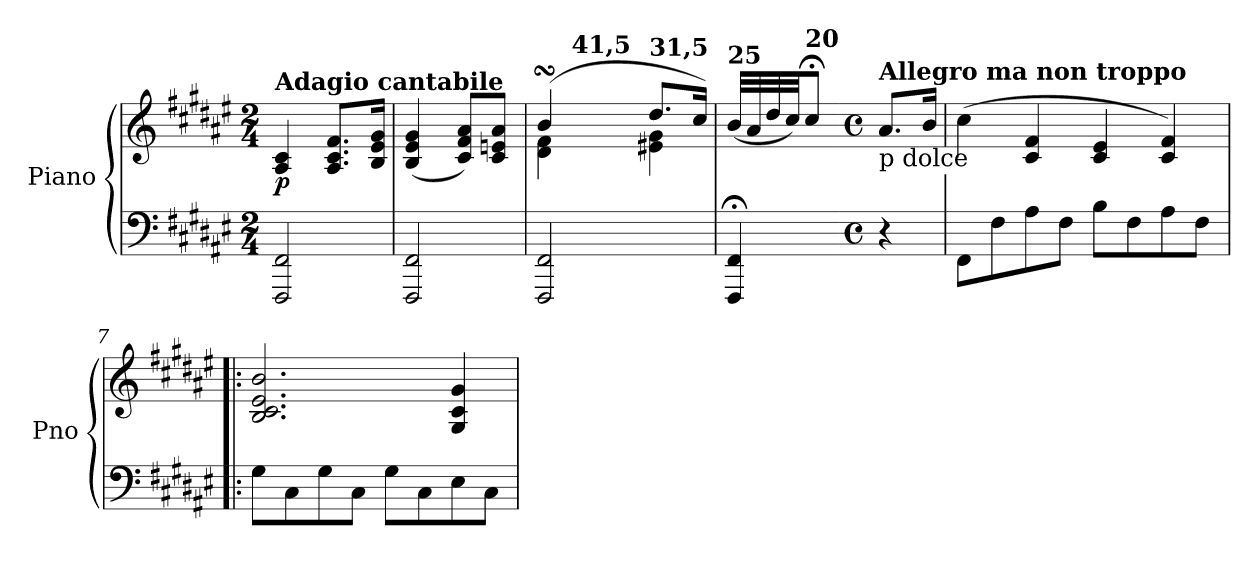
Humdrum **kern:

**kern	**kern	**dynam
*part1	*part1	*part1
*staff2	*staff1	*staff1/2
*I"Piano	*	*
*I'Pno	*	*
*clefF4	*clefG2	*
*k[f#c#g#d#a#e#]	*k[f#c#g#d#a#e#]	*
*F#:	*F#:	*
*M2/4	*M2/4	*
=1	=1	=1
!	!LO:TX:a:B:t=Adagio cantabile	!
!	!	!LO:DY:b
2FFF#/ 2FF#/	4A#/ 4c#/	p
.	8.A#/ 8.c#/ 8.f#/L	.
.	16B/ 16e#/ 16g#/Jk	.
=2	=2	=2
2FFF#/ 2FF#/	(<4B/ 4e#/ 4g#/	.
.	8c#/ 8f#/ 8a#/L)	.
.	8c#/ 8en/ 8a#/J	.
=3	=3	=3
*	*^	*
*	*	*^	*
2FFF#/ 2FF#/	(>4bsSSs/	4d#\ 4f#\	8ryy	.
!	!	!	!LO:TX:a:B:t=41,5	!
.	.	.	32cc#LLLyy	.
.	.	.	32byy	.
.	.	.	32a#yy	.
.	.	.	32bJJJyy	.
!	!LO:TX:a:B:t=31,5	!	!	!
.	8.dd#/L	4e#X\ 4g#\	4ryy	.
.	16cc#/Jk)	.	.	.
*	*v	*v	*v	*
=4	=4	=4
!	!LO:TX:a:B:t=25	!
4FFF#/;< 4FF#/;<	(<32b/LLL	.
.	32a#/	.
.	32dd#/	.
.	32cc#/JJ)	.
!	!LO:TX:a:B:t=20	!
.	8cc#;</J	.
=5-	=5-	=5-
*M4/4	*M4/4	*
*met(c)	*met(c)	*
!	!LO:TX:a:B:t=Allegro ma non troppo	!
!	!LO:TX:b:t=p dolce	!
4r	8.a#/L	.
.	16b/Jk	.
=6	=6	=6
8FF#\L	(>4cc#\	.
8F#\	.	.
8A#\	4c#/ 4f#/	.
8F#\J	.	.
8B\L	4c#/ 4e#/	.
8F#\	.	.
8A#\	4c#/ 4f#/)	.
8F#\J	.	.
=7!|:	=7!|:	=7!|:
8G#\L	2.B/ 2.c#/ 2.e#/ 2.b/	.
8C#\	.	.
8G#\	.	.
8C#\J	.	.
8G#\L	.	.
8C#\	.	.
8E#\	4G#/ 4c#/ 4g#/	.
8C#\J	.	.
=	=	=
*-	*-	*-
